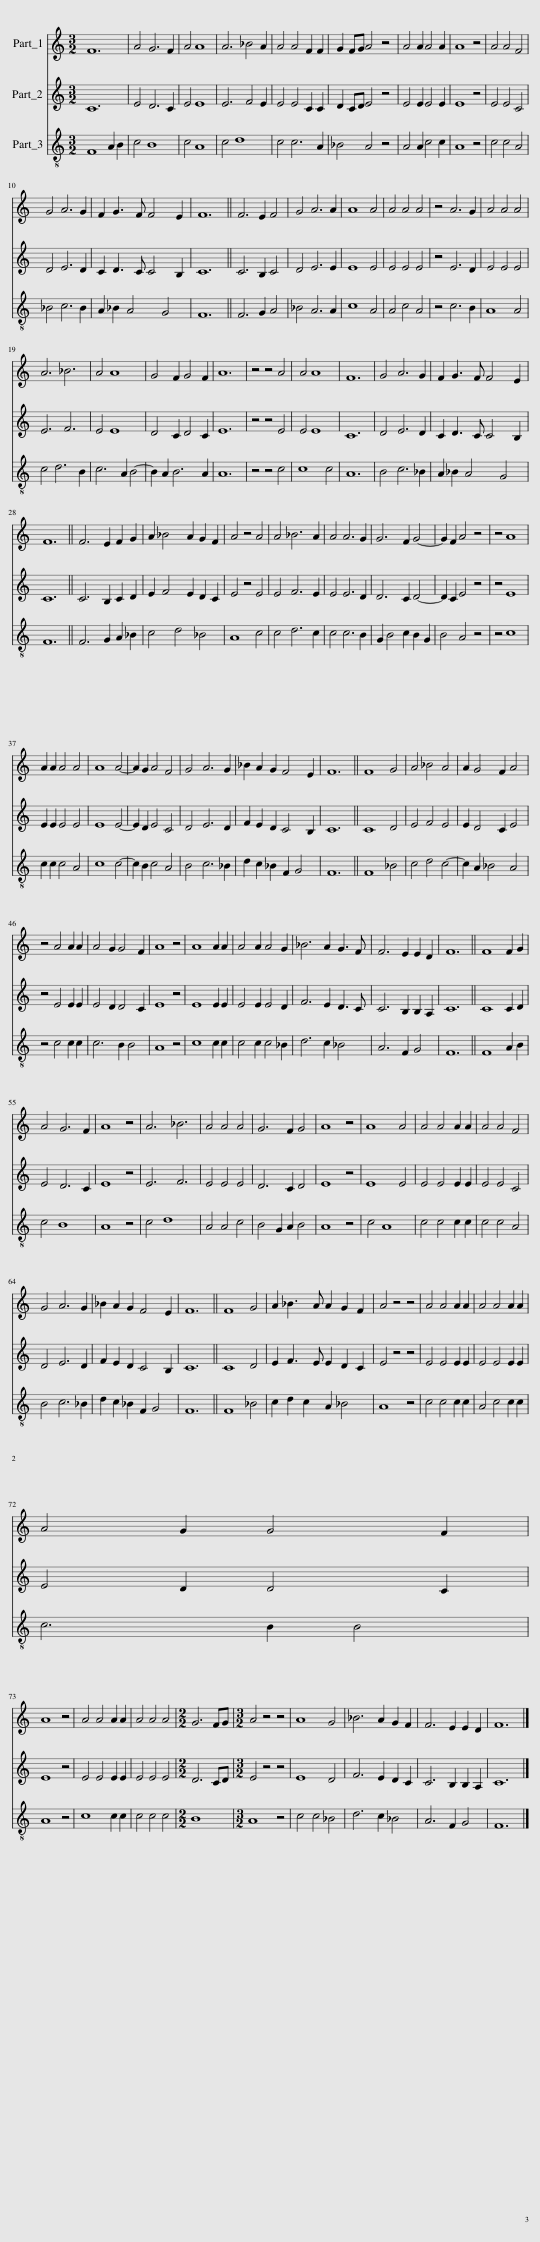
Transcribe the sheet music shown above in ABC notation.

X:1
%%score 1 2 3
L:1/8
M:3/2
I:linebreak $
K:C
V:1 treble
V:2 treble
V:3 treble-8
V:1
 F12 | A4 G6 F2 | A4 A8 | A6 _B4 A2 | A4 A4 F2 F2 | %5
 G2 FG A4 z4 | A4 A2 A4 A2 | A8 z4 | A4 A4 F4 |$ G4 A6 G2 | %10
 F2 G3 F F4 E2 | F12 || F6 E2 F4 | G4 A6 A2 | A8 A4 | %15
 A4 A4 A4 | z4 A6 G2 | A4 A4 A4 |$ A6 _B6 | A4 A8 | %20
 G4 F2 G4 F2 | A12 | z4 z4 A4 | A4 A8 | F12 | %25
 G4 A6 G2 | F2 G3 F F4 E2 |$ F12 || F6 E2 F2 G2 | A2 _B4 A2 G2 F2 | %30
 A4 z4 A4 | A4 _B6 A2 | A4 A6 G2 | G6 F2 G4- | G2 F2 A4 z4 | %35
 z4 A8 |$ A2 A2 A4 A4 | A8 A4- | A2 G2 A4 F4 | G4 A6 G2 | %40
 _B2 A2 G2 F4 E2 | F12 || F8 G4 | A4 _B4 A4 | A2 G4 F2 A4 |$ %45
 z4 A4 A2 A2 | A4 G2 G4 F2 | A8 z4 | A8 A2 A2 | A4 A2 A4 G2 | %50
 _B6 A2 G3 F | F6 E2 E2 D2 | F12 || F8 F2 G2 |$ A4 G6 F2 | %55
 A8 z4 | A6 _B6 | A4 A4 A4 | G6 F2 G4 | A8 z4 | %60
 A8 A4 | A4 A4 A2 A2 | A4 A4 F4 |$ G4 A6 G2 | _B2 A2 G2 F4 E2 | %65
 F12 || F8 G4 | A2 _B3 A A2 G2 F2 | A4 z4 z4 | A4 A4 A2 A2 | %70
 A4 A4 A2 A2 |$ A4 G2 G4 F2 |$ A8 z4 | A4 A4 A2 A2 | A4 A4 A4 | %75
[M:2/2] G6 FG |[M:3/2] A4 z4 z4 | A8 G4 | _B6 A2 G2 F2 | F6 E2 E2 D2 | %80
 F12 |] %81
V:2
 C12 | E4 D6 C2 | E4 E8 | E6 F4 E2 | E4 E4 C2 C2 | %5
 D2 CD E4 z4 | E4 E2 E4 E2 | E8 z4 | E4 E4 C4 |$ D4 E6 D2 | %10
 C2 D3 C C4 B,2 | C12 || C6 B,2 C4 | D4 E6 E2 | E8 E4 | %15
 E4 E4 E4 | z4 E6 D2 | E4 E4 E4 |$ E6 F6 | E4 E8 | %20
 D4 C2 D4 C2 | E12 | z4 z4 E4 | E4 E8 | C12 | %25
 D4 E6 D2 | C2 D3 C C4 B,2 |$ C12 || C6 B,2 C2 D2 | E2 F4 E2 D2 C2 | %30
 E4 z4 E4 | E4 F6 E2 | E4 E6 D2 | D6 C2 D4- | D2 C2 E4 z4 | %35
 z4 E8 |$ E2 E2 E4 E4 | E8 E4- | E2 D2 E4 C4 | D4 E6 D2 | %40
 F2 E2 D2 C4 B,2 | C12 || C8 D4 | E4 F4 E4 | E2 D4 C2 E4 |$ %45
 z4 E4 E2 E2 | E4 D2 D4 C2 | E8 z4 | E8 E2 E2 | E4 E2 E4 D2 | %50
 F6 E2 D3 C | C6 B,2 B,2 A,2 | C12 || C8 C2 D2 |$ E4 D6 C2 | %55
 E8 z4 | E6 F6 | E4 E4 E4 | D6 C2 D4 | E8 z4 | %60
 E8 E4 | E4 E4 E2 E2 | E4 E4 C4 |$ D4 E6 D2 | F2 E2 D2 C4 B,2 | %65
 C12 || C8 D4 | E2 F3 E E2 D2 C2 | E4 z4 z4 | E4 E4 E2 E2 | %70
 E4 E4 E2 E2 |$ E4 D2 D4 C2 |$ E8 z4 | E4 E4 E2 E2 | E4 E4 E4 | %75
[M:2/2] D6 CD |[M:3/2] E4 z4 z4 | E8 D4 | F6 E2 D2 C2 | C6 B,2 B,2 A,2 | %80
 C12 |] %81
V:3
 F8 A2 B2 | c4 B8 | c4 A8 | c4 d8 | c4 c6 A2 | %5
 _B4 A4 z4 | A4 A2 c4 c2 | A8 z4 | c4 c4 A4 |$ _B4 c6 B2 | %10
 A2 _B2 A4 G4 | F12 || F6 G2 A4 | _B4 A6 A2 | c8 A4 | %15
 A4 c4 A4 | z4 c6 B2 | A8 A4 |$ c4 d6 B2 | c6 A2 B4- | %20
 B2 A2 B6 A2 | A12 | z4 z4 c4 | c8 c4 | A12 | %25
 B4 c6 _B2 | A2 _B2 A4 G4 |$ F12 || F6 G2 A2 _B2 | c4 d4 _B4 | %30
 A8 c4 | c4 d6 c2 | c4 c6 B2 | G2 B4 c2 B2 G2 | B4 A4 z4 | %35
 z4 c8 |$ c2 c2 c4 A4 | c8 c4- | c2 B2 c4 A4 | B4 c6 _B2 | %40
 d2 c2 _B2 F2 G4 | F12 || F8 _B4 | c4 d4 c4- | c2 A2 _B4 A4 |$ %45
 z4 c4 c2 c2 | c6 B2 B4 | A8 z4 | c8 c2 c2 | c4 c2 c4 _B2 | %50
 d6 c2 _B4 | A6 F2 G4 | F12 || F8 A2 B2 |$ c4 B8 | %55
 A8 z4 | c4 d8 | A4 A4 c4 | B4 G2 A2 B4 | A8 z4 | %60
 c4 A8 | c4 c4 c2 c2 | c4 c4 A4 |$ B4 c6 _B2 | d2 c2 _B2 F2 G4 | %65
 F12 || F8 _B4 | c2 d2 c2 A2 _B4 | A8 z4 | c4 c4 c2 c2 | %70
 A4 c4 c2 c2 |$ c6 B2 B4 |$ A8 z4 | c8 c2 c2 | c4 c4 c4 | %75
[M:2/2] B8 |[M:3/2] A8 z4 | c4 c4 _B4 | d6 c2 _B4 | A6 F2 G4 | %80
 F12 |] %81
